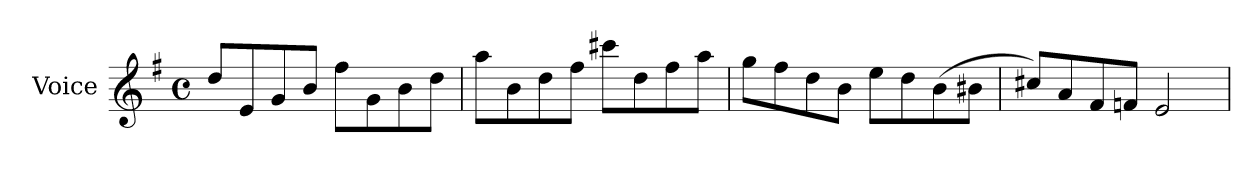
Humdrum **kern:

**kern
*part1
*staff1
*I"Voice
*I'Voice
*clefG2
*k[f#]
*M4/4
*met(c)
=1
8dd/L
8e/
8g/
8b/J
8ff#\L
8g\
8b\
8dd\J
=2
8aa\L
8b\
8dd\
8ff#\J
8ccc#X\L
8dd\
8ff#\
8aa\J
=3
8gg\L
8ff#\
8dd\
8b\J
8ee\L
8dd\
(>8b\
8b#X\J
=4
8cc#X/L)
8a/
8f#/
8fn/J
2e/
=
*-
